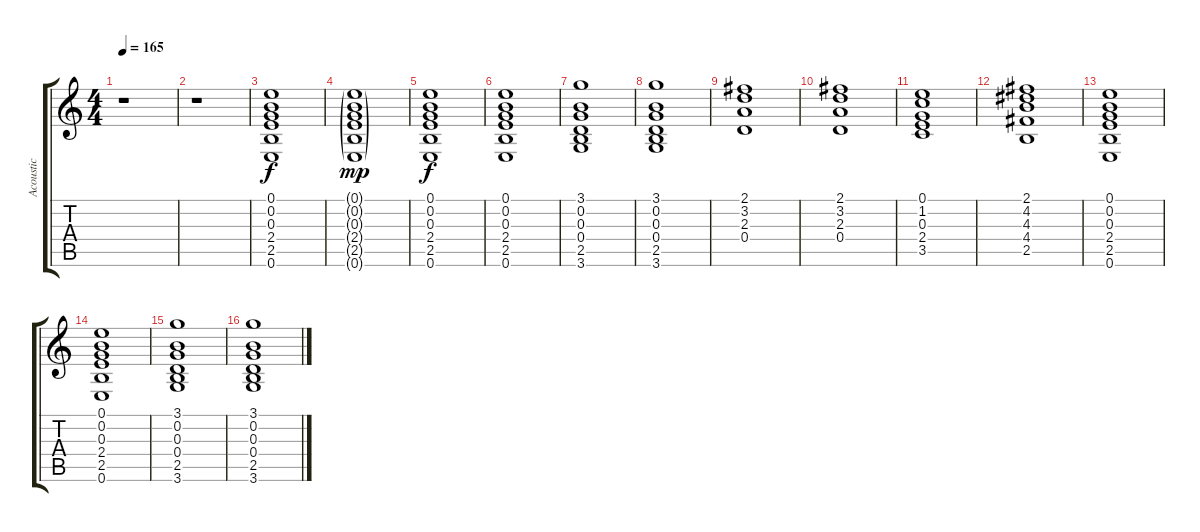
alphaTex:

\track ("Acoustic" "Acoustic") {instrument acousticguitarsteel}
\staff {score tabs}
\tuning (E4 B3 G3 D3 A2 E2) {hide}
\ts (4 4)
\tempo 165
\clef g2
\ks c
r.1{dy f instrument acousticguitarsteel} |
r.1 |
(0.1 0.2 0.3 2.4 2.5 0.6).1 |
(0.1{g} 0.2{g} 0.3{g} 2.4{g} 2.5{g} 0.6{g}).1{dy mp} |
(0.1 0.2 0.3 2.4 2.5 0.6).1{dy f} |
(0.1 0.2 0.3 2.4 2.5 0.6).1 |
(3.1 0.2 0.3 0.4 2.5 3.6).1 |
(3.1 0.2 0.3 0.4 2.5 3.6).1 |
(2.1 3.2 2.3 0.4).1 |
(2.1 3.2 2.3 0.4).1 |
(0.1 1.2 0.3 2.4 3.5).1 |
(2.1 4.2 4.3 4.4 2.5).1 |
(0.1 0.2 0.3 2.4 2.5 0.6).1 |
(0.1 0.2 0.3 2.4 2.5 0.6).1 |
(3.1 0.2 0.3 0.4 2.5 3.6).1 |
(3.1 0.2 0.3 0.4 2.5 3.6).1
